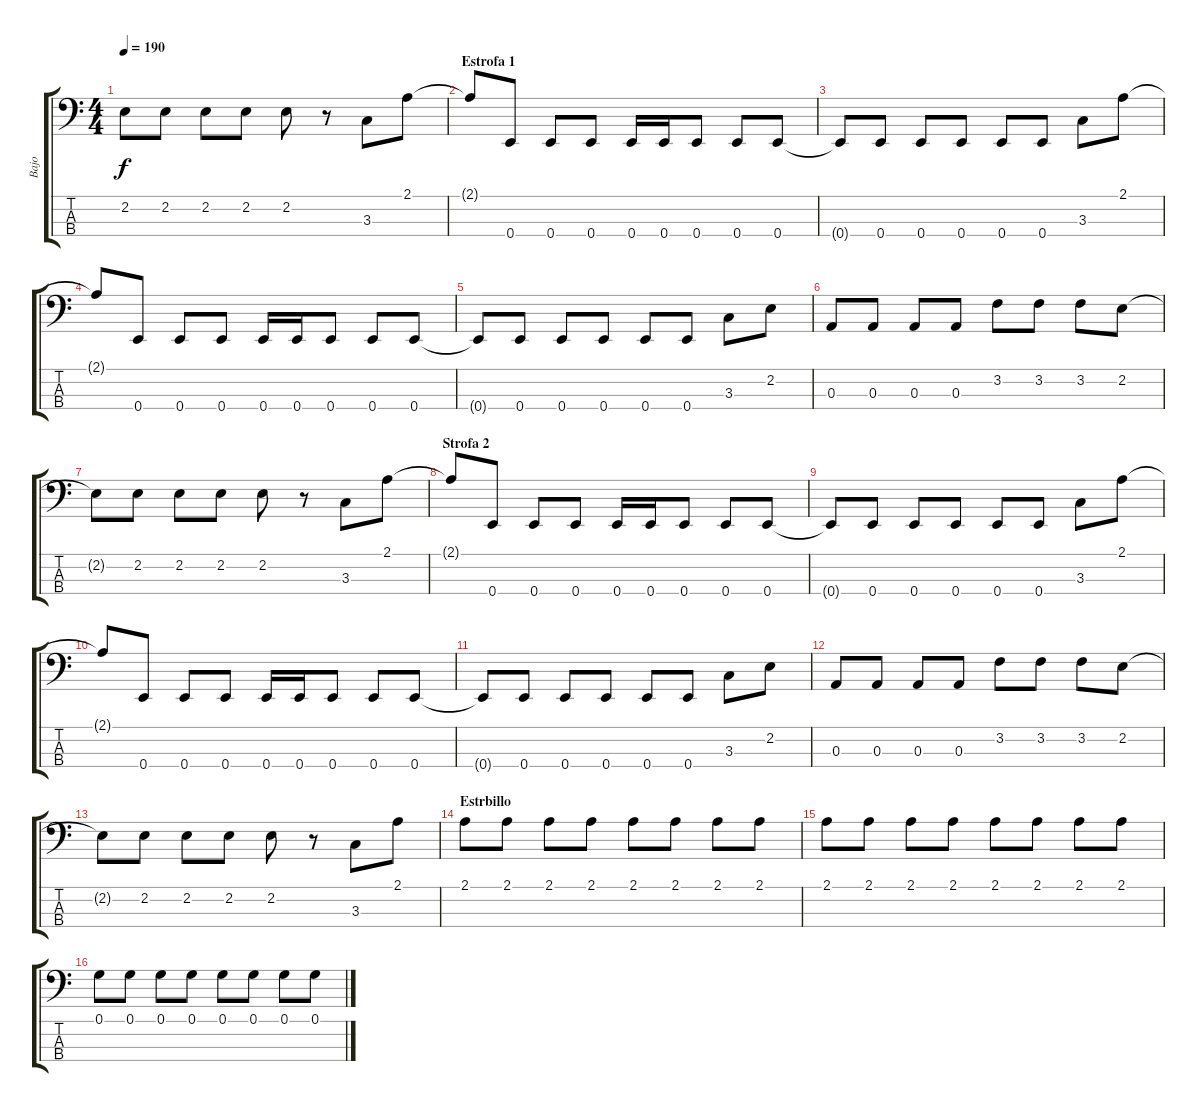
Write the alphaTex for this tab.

\track ("Bajo" "Bajo") {instrument electricbasspick}
\staff {score tabs}
\tuning (G2 D2 A1 E1) {hide}
\ts (4 4)
\tempo 190
\clef f4
\ks c
2.2{t}.8{dy f} 2.2.8 2.2.8 2.2.8 2.2.8 r.8 3.3.8 2.1.8 |
\section ("" "Estrofa 1")
2.1{t}.8 0.4.8 0.4.8 0.4.8 0.4.16 0.4.16 0.4.8 0.4.8 0.4.8 |
0.4{t}.8 0.4.8 0.4.8 0.4.8 0.4.8 0.4.8 3.3.8 2.1.8 |
2.1{t}.8 0.4.8 0.4.8 0.4.8 0.4.16 0.4.16 0.4.8 0.4.8 0.4.8 |
0.4{t}.8 0.4.8 0.4.8 0.4.8 0.4.8 0.4.8 3.3.8 2.2.8 |
0.3.8 0.3.8 0.3.8 0.3.8 3.2.8 3.2.8 3.2.8 2.2.8 |
2.2{t}.8 2.2.8 2.2.8 2.2.8 2.2.8 r.8 3.3.8 2.1.8 |
\section ("" "Strofa 2")
2.1{t}.8 0.4.8 0.4.8 0.4.8 0.4.16 0.4.16 0.4.8 0.4.8 0.4.8 |
0.4{t}.8 0.4.8 0.4.8 0.4.8 0.4.8 0.4.8 3.3.8 2.1.8 |
2.1{t}.8 0.4.8 0.4.8 0.4.8 0.4.16 0.4.16 0.4.8 0.4.8 0.4.8 |
0.4{t}.8 0.4.8 0.4.8 0.4.8 0.4.8 0.4.8 3.3.8 2.2.8 |
0.3.8 0.3.8 0.3.8 0.3.8 3.2.8 3.2.8 3.2.8 2.2.8 |
2.2{t}.8 2.2.8 2.2.8 2.2.8 2.2.8 r.8 3.3.8 2.1.8 |
\section ("" "Estrbillo")
2.1.8 2.1.8 2.1.8 2.1.8 2.1.8 2.1.8 2.1.8 2.1.8 |
2.1.8 2.1.8 2.1.8 2.1.8 2.1.8 2.1.8 2.1.8 2.1.8 |
0.1.8 0.1.8 0.1.8 0.1.8 0.1.8 0.1.8 0.1.8 0.1.8
